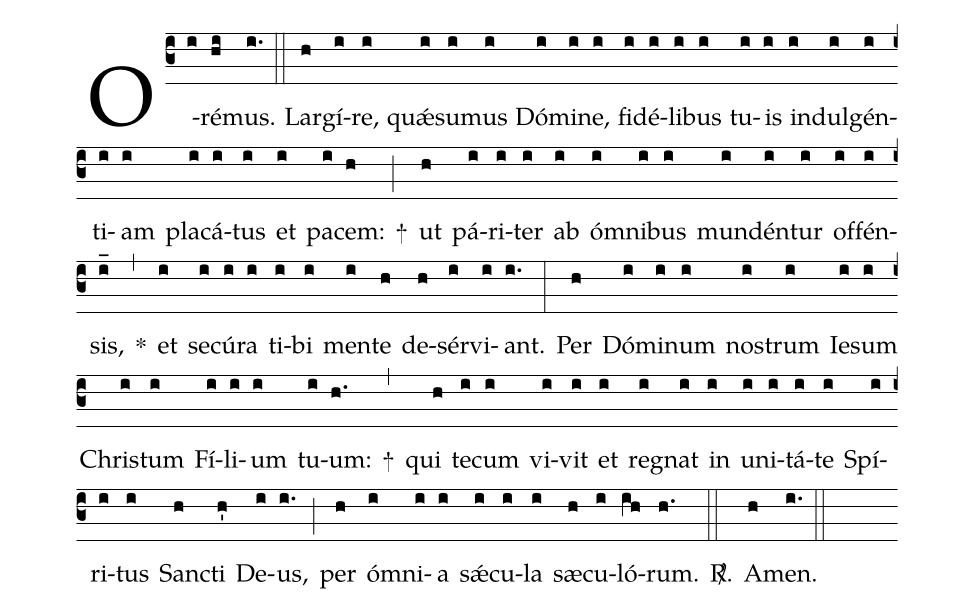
%%
(c3)
O(i)ré(hi)mus.(i.) (::)

Lar(h)gí(i)re,(i) quǽ(i)su(i)mus(i) Dó(i)mi(i)ne,(i) fi(i)dé(i)li(i)bus(i) tu(i)is(i) in(i)dul(i)gén(i)ti(i)am(i) pla(i)cá(i)tus(i) et(i) pa(i)cem:(h) +(;)
ut(h) pá(i)ri(i)ter(i) ab(i) óm(i)ni(i)bus(i) mun(i)dén(i)tur(i) of(i)fén(i)sis,(i_) *(,)
et(i) se(i)cú(i)ra(i) ti(i)bi(i) men(i)te(h) de(h)sér(i)vi(i)ant.(i.) (:)

Per(h) Dó(i)mi(i)num(i) nos(i)trum(i) Ie(i)sum(i) Chris(i)tum(i) Fí(i)li(i)um(i) tu(i)um:(h.) +(,)
qui(h) te(i)cum(i) vi(i)vit(i) et(i) reg(i)nat(i) in(i) u(i)ni(i)tá(i)te(i) Spí(i)ri(i)tus(i) San(h)cti(h') De(i)us,(i.) (;)
per(h) óm(i)ni(i)a(i) sǽ(i)cu(i)la(i) sæ(h)cu(i)ló(ih)rum.(h.) <sp>R/</sp>.(::)
A(h)men.(i.) (::)
